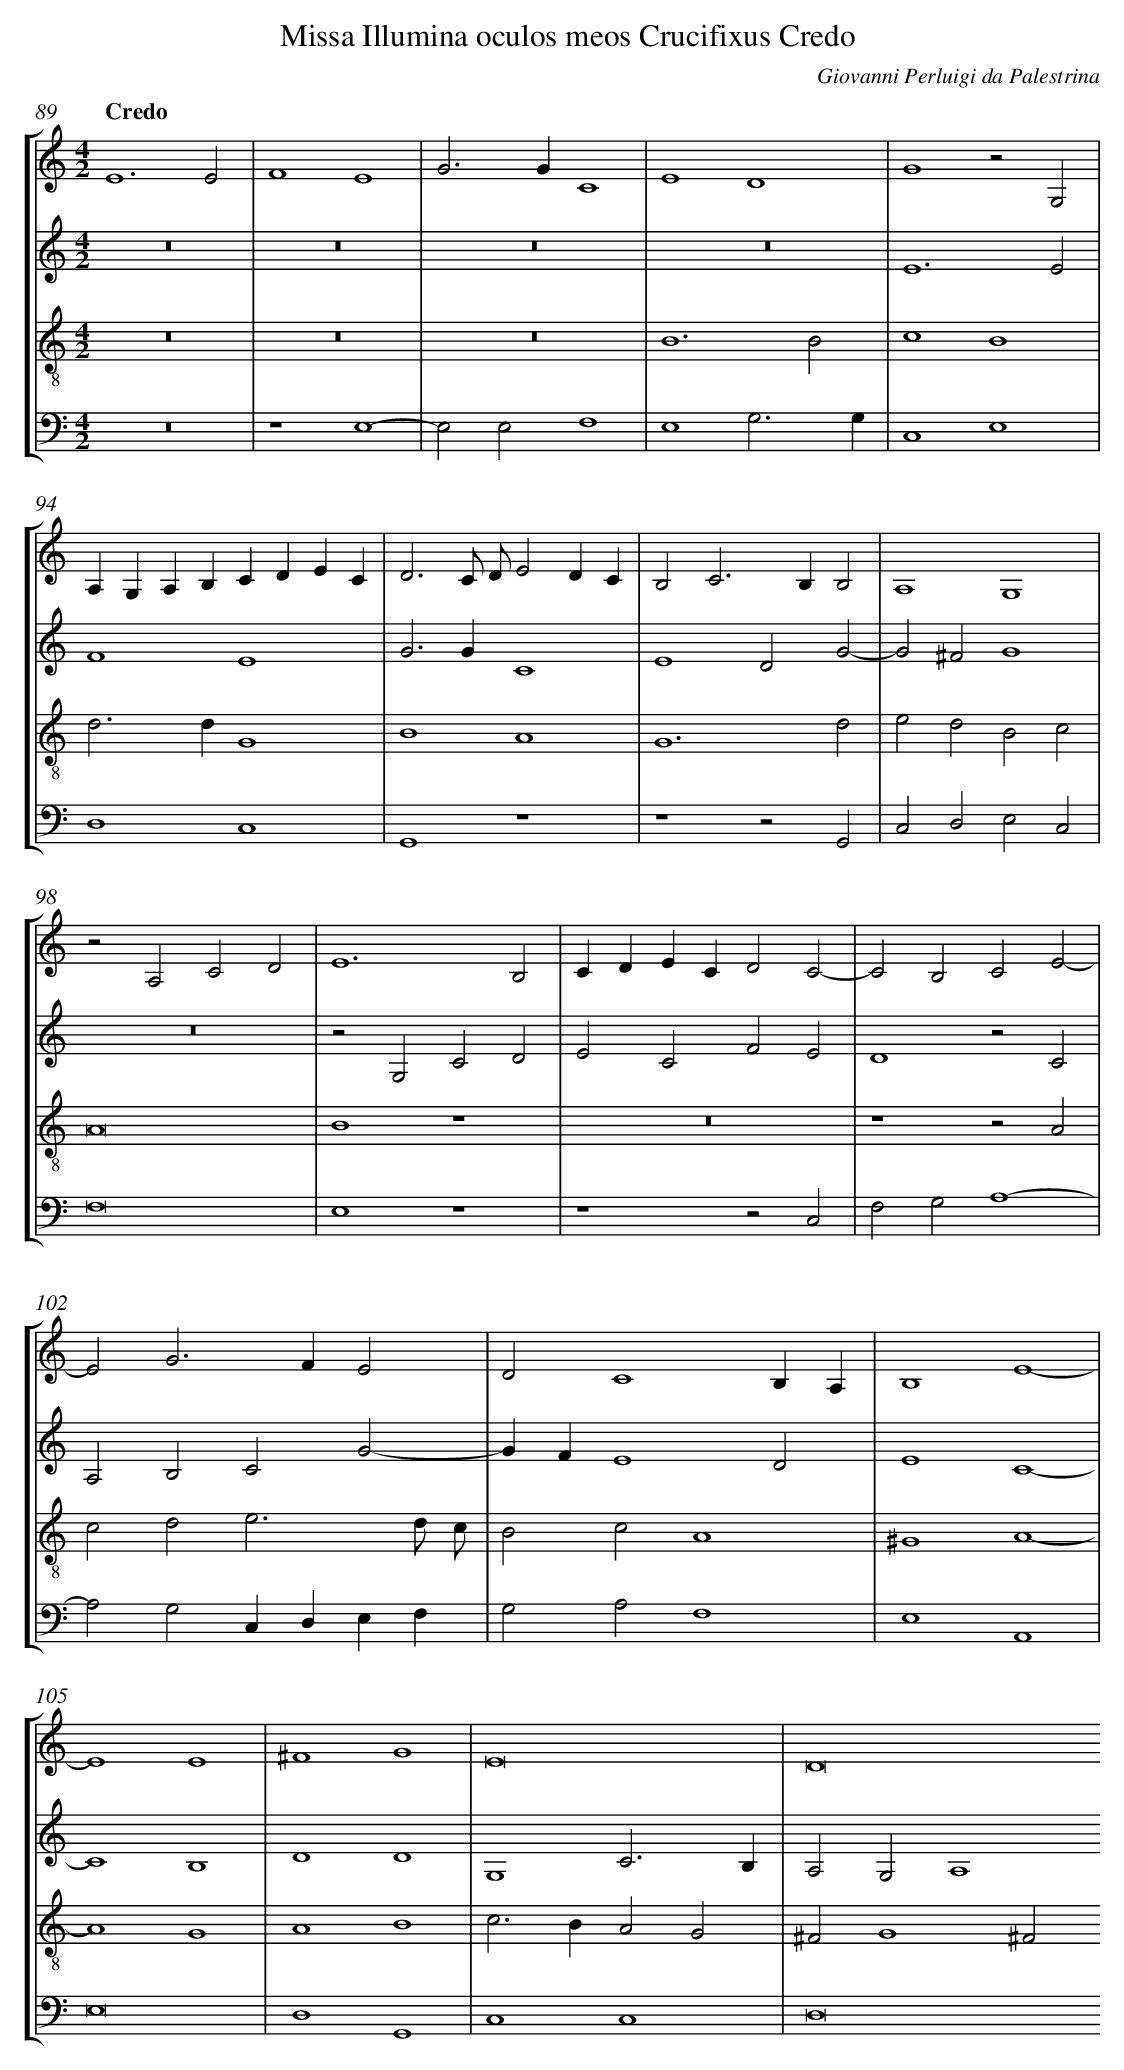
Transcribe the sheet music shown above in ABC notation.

X:1
T: Missa Illumina oculos meos Crucifixus Credo
C: Giovanni Perluigi da Palestrina
L: 1/4
M: 4/2
Q: "Credo"
%%staves [1 2 3 4]
V: 1 clef=treble
V: 2 clef=treble
V: 3 clef=treble-8
V: 4 clef=bass
K: C
[V:1] E6E2 |
[V:2] z8 |
[V:3] z8 |
[V:4] z8 |
[V:1] F4E4 |
[V:2] z8 |
[V:3] z8 |
[V:4] z4E,4- |
[V:1] G2>G2C4 |
[V:2] z8 |
[V:3] z8 |
[V:4] E,2E,2F,4 |
[V:1] E4D4 |
[V:2] z8 |
[V:3] B6B2 |
[V:4] E,4G,3G, |
[V:1] G4z2G,2 |
[V:2] E6E2 |
[V:3] c4B4 |
[V:4] C,4E,4 |
[V:1] A,G,A,B,CDEC |
[V:2] F4E4 |
[V:3] d2>d2G4 |
[V:4] D,4C,4 |
[V:1] D3C/ D/E2DC |
[V:2] G2>G2C4 |
[V:3] B4A4 |
[V:4] G,,4z4 |
[V:1] B,2C2>B,2B,2 |
[V:2] E4D2G2- |
[V:3] G6d2 |
[V:4] z4z2G,,2 |
[V:1] A,4G,4 |
[V:2] G2^F2G4 |
[V:3] e2d2B2c2 |
[V:4] C,2D,2E,2C,2 |
[V:1] z2A,2C2D2 |
[V:2] z8 |
[V:3] A8 |
[V:4] F,8 |
[V:1] E6B,2 |
[V:2] z2G,2C2D2 |
[V:3] B4z4 |
[V:4] E,4z4 |
[V:1] CDECD2C2- |
[V:2] E2C2F2E2 |
[V:3] z8 |
[V:4] z4z2C,2 |
[V:1] C2B,2C2E2- |
[V:2] D4z2C2 |
[V:3] z4z2A2 |
[V:4] F,2G,2A,4- |
[V:1] E2G2>F2E2 |
[V:2] A,2B,2C2G2- |
[V:3] c2d2e3d/ c/ |
[V:4] A,2G,2C,D,E,F, |
[V:1] D2C4B,A, |
[V:2] GFE4D2 |
[V:3] B2c2A4 |
[V:4] G,2A,2F,4 |
[V:1] B,4E4- |
[V:2] E4C4- |
[V:3] ^G4A4- |
[V:4] E,4A,,4 |
[V:1] E4E4 |
[V:2] C4B,4 |
[V:3] A4G4 |
[V:4] E,8 |
[V:1] ^F4G4 |
[V:2] D4D4 |
[V:3] A4B4 |
[V:4] D,4G,,4 |
[V:1] E8 |
[V:2] G,4C3B, |
[V:3] c2>B2A2G2 |
[V:4] C,4C,4 |
[V:1] D8
[V:2] A,2G,2A,4
[V:3] ^F2G4^F2
[V:4] D,8
